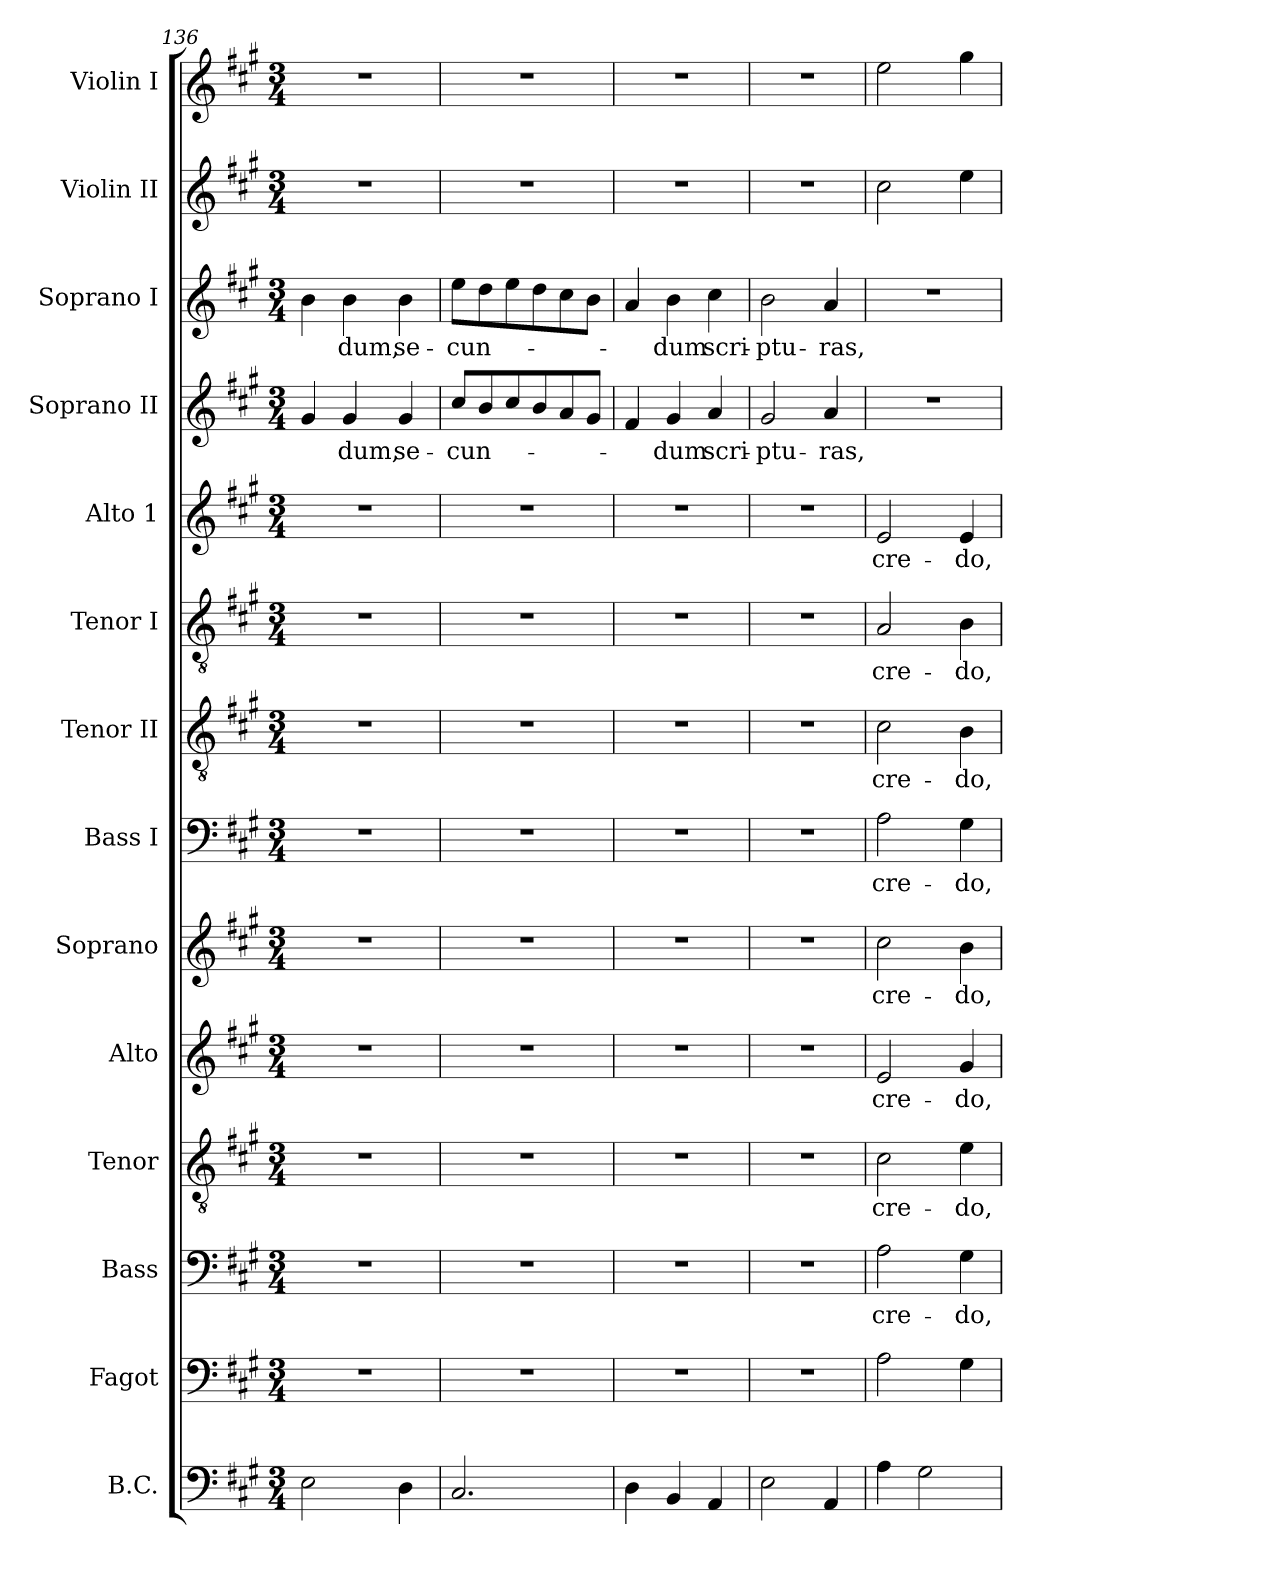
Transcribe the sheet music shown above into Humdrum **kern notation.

**kern	**kern	**kern	**text	**kern	**text	**kern	**text	**kern	**text	**kern	**text	**kern	**text	**kern	**text	**kern	**text	**kern	**text	**kern	**text	**kern	**kern
*part14	*part13	*part12	*part12	*part11	*part11	*part10	*part10	*part9	*part9	*part8	*part8	*part7	*part7	*part6	*part6	*part5	*part5	*part4	*part4	*part3	*part3	*part2	*part1
*staff14	*staff13	*staff12	*staff12	*staff11	*staff11	*staff10	*staff10	*staff9	*staff9	*staff8	*staff8	*staff7	*staff7	*staff6	*staff6	*staff5	*staff5	*staff4	*staff4	*staff3	*staff3	*staff2	*staff1
*I"B.C.	*I"Fagot	*I"Bass	*	*I"Tenor	*	*I"Alto	*	*I"Soprano	*	*I"Bass I	*	*I"Tenor II	*	*I"Tenor I	*	*I"Alto 1	*	*I"Soprano II	*	*I"Soprano I	*	*I"Violin II	*I"Violin I
*I'B.C.	*I'Fg	*	*	*I'T-R	*	*	*	*I'S-R	*	*I'B1	*	*I'T2	*	*I'T1	*	*I'A1	*	*I'S2	*	*I'S1	*	*I'Vln. II	*I'Vln. I
*clefF4	*clefF4	*clefF4	*	*clefGv2	*	*clefG2	*	*clefG2	*	*clefF4	*	*clefGv2	*	*clefGv2	*	*clefG2	*	*clefG2	*	*clefG2	*	*clefG2	*clefG2
*k[f#c#g#]	*k[f#c#g#]	*k[f#c#g#]	*	*k[f#c#g#]	*	*k[f#c#g#]	*	*k[f#c#g#]	*	*k[f#c#g#]	*	*k[f#c#g#]	*	*k[f#c#g#]	*	*k[f#c#g#]	*	*k[f#c#g#]	*	*k[f#c#g#]	*	*k[f#c#g#]	*k[f#c#g#]
*A:	*A:	*A:	*	*A:	*	*A:	*	*A:	*	*A:	*	*A:	*	*A:	*	*A:	*	*A:	*	*A:	*	*A:	*A:
*M3/4	*M3/4	*M3/4	*	*M3/4	*	*M3/4	*	*M3/4	*	*M3/4	*	*M3/4	*	*M3/4	*	*M3/4	*	*M3/4	*	*M3/4	*	*M3/4	*M3/4
=136	=136	=136	=136	=136	=136	=136	=136	=136	=136	=136	=136	=136	=136	=136	=136	=136	=136	=136	=136	=136	=136	=136	=136
2E\	2.r	2.r	.	2.r	.	2.r	.	2.r	.	2.r	.	2.r	.	2.r	.	2.r	.	4g#/	.	4b\	.	2.r	2.r
!	!	!	!	!	!	!	!	!	!	!	!	!	!	!	!	!	!	!	!LO:LY:b	!	!LO:LY:b	!	!
.	.	.	.	.	.	.	.	.	.	.	.	.	.	.	.	.	.	4g#/	dum,	4b\	dum,	.	.
!	!	!	!	!	!	!	!	!	!	!	!	!	!	!	!	!	!	!	!LO:LY:b	!	!LO:LY:b	!	!
4D\	.	.	.	.	.	.	.	.	.	.	.	.	.	.	.	.	.	4g#/	se-	4b\	se-	.	.
=137	=137	=137	=137	=137	=137	=137	=137	=137	=137	=137	=137	=137	=137	=137	=137	=137	=137	=137	=137	=137	=137	=137	=137
!	!	!	!	!	!	!	!	!	!	!	!	!	!	!	!	!	!	!	!LO:LY:b	!	!LO:LY:b	!	!
2.C#/	2.r	2.r	.	2.r	.	2.r	.	2.r	.	2.r	.	2.r	.	2.r	.	2.r	.	8cc#/L	-cun-	8ee\L	-cun-	2.r	2.r
.	.	.	.	.	.	.	.	.	.	.	.	.	.	.	.	.	.	8b/	.	8dd\	.	.	.
.	.	.	.	.	.	.	.	.	.	.	.	.	.	.	.	.	.	8cc#/	.	8ee\	.	.	.
.	.	.	.	.	.	.	.	.	.	.	.	.	.	.	.	.	.	8b/	.	8dd\	.	.	.
.	.	.	.	.	.	.	.	.	.	.	.	.	.	.	.	.	.	8a/	.	8cc#\	.	.	.
.	.	.	.	.	.	.	.	.	.	.	.	.	.	.	.	.	.	8g#/J	.	8b\J	.	.	.
=138	=138	=138	=138	=138	=138	=138	=138	=138	=138	=138	=138	=138	=138	=138	=138	=138	=138	=138	=138	=138	=138	=138	=138
4D\	2.r	2.r	.	2.r	.	2.r	.	2.r	.	2.r	.	2.r	.	2.r	.	2.r	.	4f#/	.	4a/	.	2.r	2.r
!	!	!	!	!	!	!	!	!	!	!	!	!	!	!	!	!	!	!	!LO:LY:b	!	!LO:LY:b	!	!
4BB/	.	.	.	.	.	.	.	.	.	.	.	.	.	.	.	.	.	4g#/	-dum	4b\	-dum	.	.
!	!	!	!	!	!	!	!	!	!	!	!	!	!	!	!	!	!	!	!LO:LY:b	!	!LO:LY:b	!	!
4AA/	.	.	.	.	.	.	.	.	.	.	.	.	.	.	.	.	.	4a/	scri-	4cc#\	scri-	.	.
=139	=139	=139	=139	=139	=139	=139	=139	=139	=139	=139	=139	=139	=139	=139	=139	=139	=139	=139	=139	=139	=139	=139	=139
!	!	!	!	!	!	!	!	!	!	!	!	!	!	!	!	!	!	!	!LO:LY:b	!	!LO:LY:b	!	!
2E\	2.r	2.r	.	2.r	.	2.r	.	2.r	.	2.r	.	2.r	.	2.r	.	2.r	.	2g#/	-ptu-	2b\	-ptu-	2.r	2.r
!	!	!	!	!	!	!	!	!	!	!	!	!	!	!	!	!	!	!	!LO:LY:b	!	!LO:LY:b	!	!
4AA/	.	.	.	.	.	.	.	.	.	.	.	.	.	.	.	.	.	4a/	-ras,	4a/	-ras,	.	.
=140	=140	=140	=140	=140	=140	=140	=140	=140	=140	=140	=140	=140	=140	=140	=140	=140	=140	=140	=140	=140	=140	=140	=140
!	!	!	!LO:LY:b	!	!LO:LY:b	!	!LO:LY:b	!	!LO:LY:b	!	!LO:LY:b	!	!LO:LY:b	!	!LO:LY:b	!	!LO:LY:b	!	!	!	!	!	!
4A\	2A\	2A\	cre-	2c#\	cre-	2e/	cre-	2cc#\	cre-	2A\	cre-	2c#\	cre-	2A/	cre-	2e/	cre-	2.r	.	2.r	.	2cc#\	2ee\
2G#\	.	.	.	.	.	.	.	.	.	.	.	.	.	.	.	.	.	.	.	.	.	.	.
!	!	!	!LO:LY:b	!	!LO:LY:b	!	!LO:LY:b	!	!LO:LY:b	!	!LO:LY:b	!	!LO:LY:b	!	!LO:LY:b	!	!LO:LY:b	!	!	!	!	!	!
.	4G#\	4G#\	-do,	4e\	-do,	4g#/	-do,	4b\	-do,	4G#\	-do,	4B\	-do,	4B\	-do,	4e/	-do,	.	.	.	.	4ee\	4gg#\
=	=	=	=	=	=	=	=	=	=	=	=	=	=	=	=	=	=	=	=	=	=	=	=
*-	*-	*-	*-	*-	*-	*-	*-	*-	*-	*-	*-	*-	*-	*-	*-	*-	*-	*-	*-	*-	*-	*-	*-
